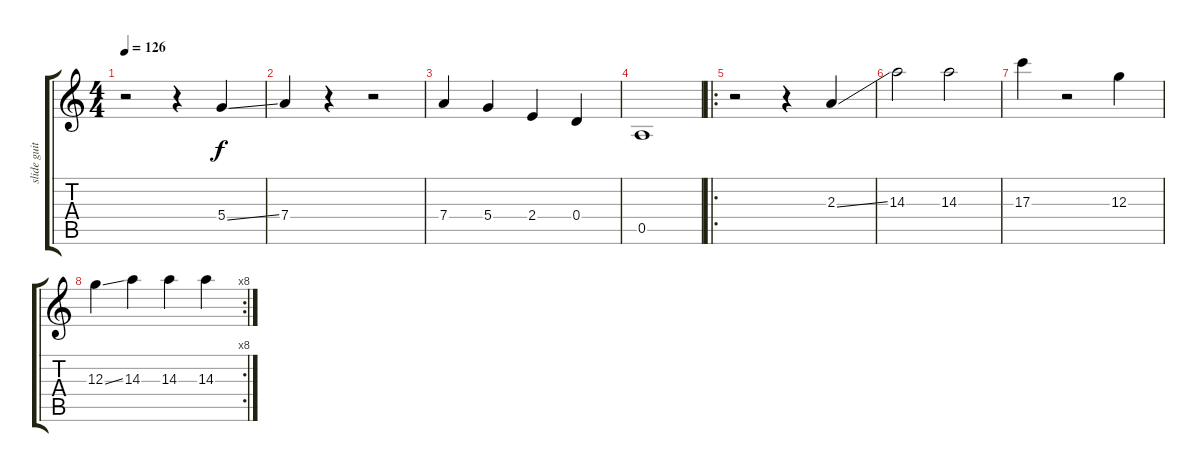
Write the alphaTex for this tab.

\track ("slide guitar" "slide guit") {instrument overdrivenguitar}
\staff {score tabs}
\tuning (E4 B3 G3 D3 A2 E2) {hide}
\ts (4 4)
\tempo 126
\clef g2
\ks c
r.2{dy f} r.4 5.4{ss}.4 |
7.4.4 r.4 r.2 |
7.4.4 5.4.4 2.4.4 0.4.4 |
0.5.1 |
\ro
r.2 r.4 2.3{ss}.4 |
14.3.2 14.3.2 |
17.3.4 r.2 12.3.4 |
\rc 8
12.3{ss}.4 14.3.4 14.3.4 14.3.4
